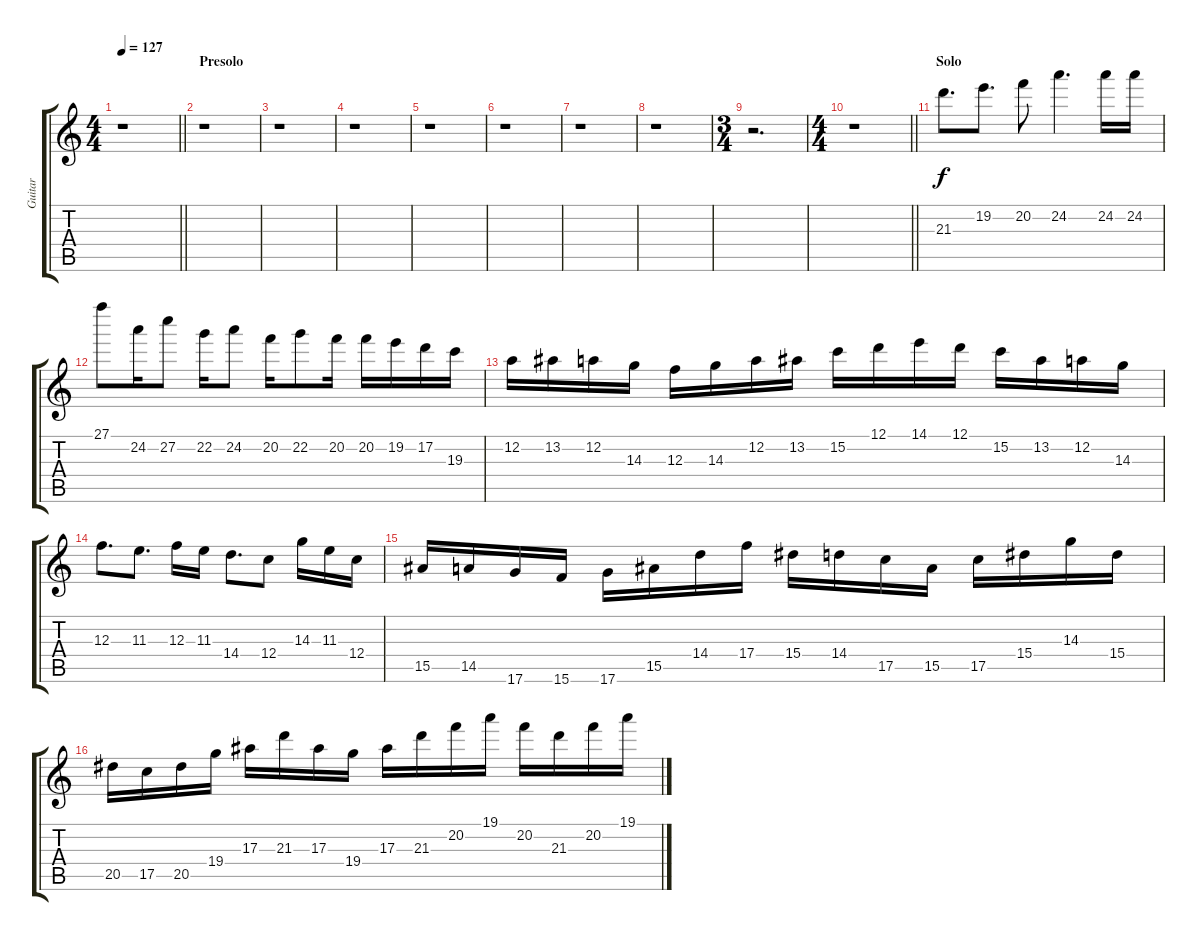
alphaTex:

\track ("Guitar" "Guitar") {instrument distortionguitar}
\staff {score tabs}
\tuning (D4 A3 F3 C3 G2 D2) {hide}
\ts (4 4)
\tempo 127
\clef g2
\barLineRight lightlight
\ks c
r.1{dy f} |
\section ("" "Presolo")
r.1 |
r.1 |
r.1 |
r.1 |
r.1 |
r.1 |
r.1 |
\ts (3 4)
r.2{d} |
\ts (4 4)
\barLineRight lightlight
r.1 |
\section ("" "Solo")
21.3.8{d balance 0} 19.2.8{d} 20.2.8 24.2.4{d} 24.2.16 24.2.16 |
27.1.8 24.2.16 27.2.8 22.2.16 24.2.8 20.2.16 22.2.8 20.2.16 20.2.16 19.2.16 17.2.16 19.3.16 |
12.2.16 13.2.16 12.2.16 14.3.16 12.3.16 14.3.16 12.2.16 13.2.16 15.2.16 12.1.16 14.1.16 12.1.16 15.2.16 13.2.16 12.2.16 14.3.16 |
12.3.8{d} 11.3.8{d} 12.3.16 11.3.16 14.4.8{d} 12.4.8 14.3.16 11.3.16 12.4.16 |
15.5.16 14.5.16 17.6.16 15.6.16 17.6.16 15.5.16 14.4.16 17.4.16 15.4.16 14.4.16 17.5.16 15.5.16 17.5.16 15.4.16 14.3.16 15.4.16 |
20.5.16 17.5.16 20.5.16 19.4.16 17.3.16 21.3.16 17.3.16 19.4.16 17.3.16 21.3.16 20.2.16 19.1.16 20.2.16 21.3.16 20.2.16 19.1.16
